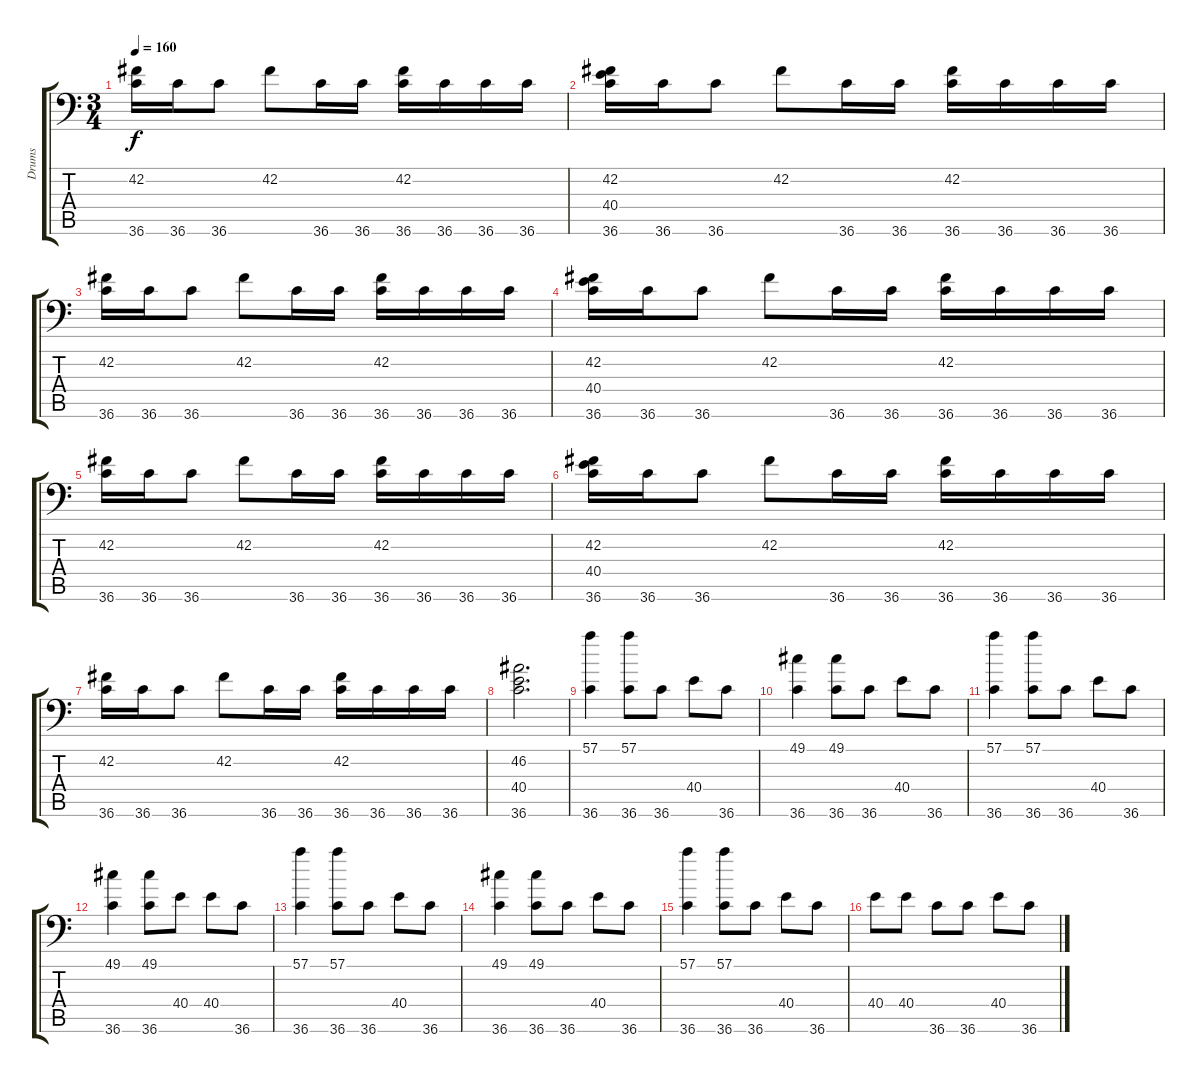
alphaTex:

\track ("Drums" "Drums") {instrument acousticgrandpiano}
\staff {score tabs}
\tuning (C-1 C-1 C-1 C-1 C-1 C-1) {hide}
\ts (3 4)
\tempo 160
\clef f4
\ks c
(42.2 36.6).16{dy f} 36.6.16 36.6.8 42.2.8 36.6.16 36.6.16 (42.2 36.6).16 36.6.16 36.6.16 36.6.16 |
(42.2 40.4 36.6).16 36.6.16 36.6.8 42.2.8 36.6.16 36.6.16 (42.2 36.6).16 36.6.16 36.6.16 36.6.16 |
(42.2 36.6).16 36.6.16 36.6.8 42.2.8 36.6.16 36.6.16 (42.2 36.6).16 36.6.16 36.6.16 36.6.16 |
(42.2 40.4 36.6).16 36.6.16 36.6.8 42.2.8 36.6.16 36.6.16 (42.2 36.6).16 36.6.16 36.6.16 36.6.16 |
(42.2 36.6).16 36.6.16 36.6.8 42.2.8 36.6.16 36.6.16 (42.2 36.6).16 36.6.16 36.6.16 36.6.16 |
(42.2 40.4 36.6).16 36.6.16 36.6.8 42.2.8 36.6.16 36.6.16 (42.2 36.6).16 36.6.16 36.6.16 36.6.16 |
(42.2 36.6).16 36.6.16 36.6.8 42.2.8 36.6.16 36.6.16 (42.2 36.6).16 36.6.16 36.6.16 36.6.16 |
(46.2 40.4 36.6).2{d} |
(57.1 36.6).4 (57.1 36.6).8 36.6.8 40.4.8 36.6.8 |
(49.1 36.6).4 (49.1 36.6).8 36.6.8 40.4.8 36.6.8 |
(57.1 36.6).4 (57.1 36.6).8 36.6.8 40.4.8 36.6.8 |
(49.1 36.6).4 (49.1 36.6).8 40.4.8 40.4.8 36.6.8 |
(57.1 36.6).4 (57.1 36.6).8 36.6.8 40.4.8 36.6.8 |
(49.1 36.6).4 (49.1 36.6).8 36.6.8 40.4.8 36.6.8 |
(57.1 36.6).4 (57.1 36.6).8 36.6.8 40.4.8 36.6.8 |
40.4.8 40.4.8 36.6.8 36.6.8 40.4.8 36.6.8
